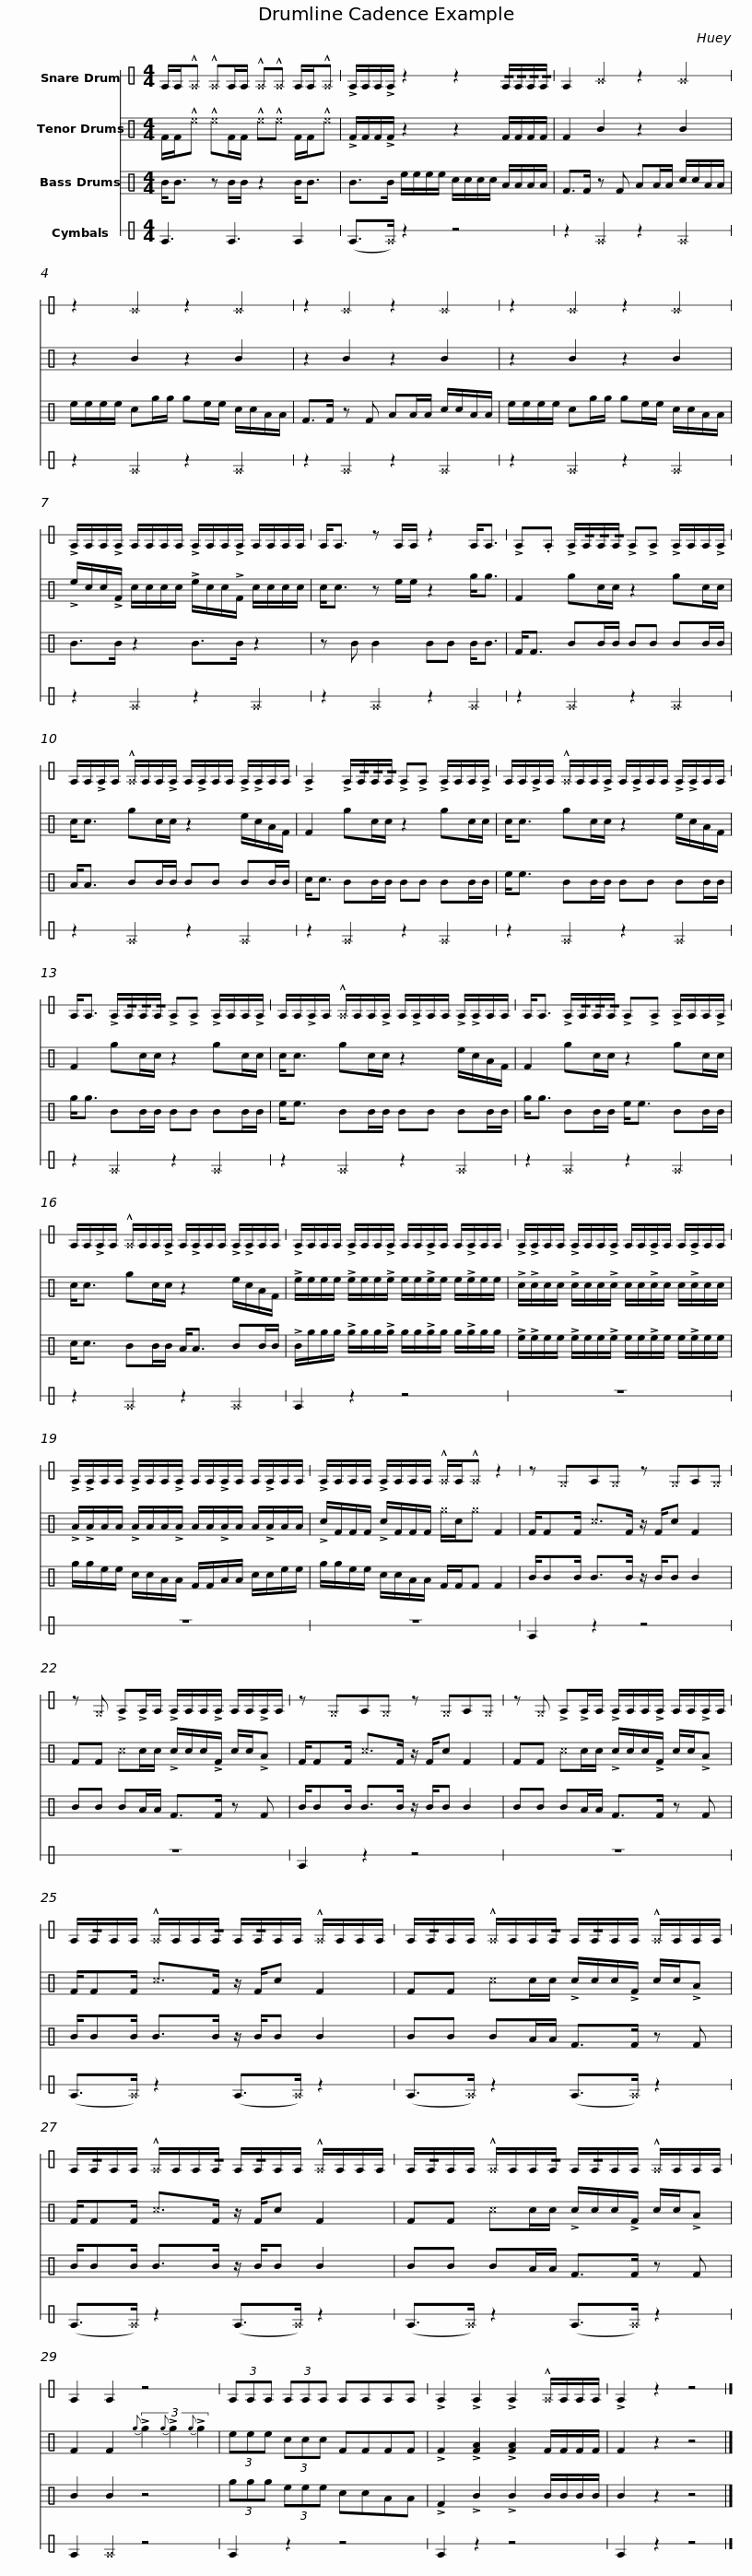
X:1
%%score 1 2 3 4
L:1/8
M:4/4
I:linebreak $
K:C
V:1 perc stafflines=1
K:none
V:2 perc
K:none
V:3 perc
K:none
V:4 perc stafflines=1
K:none
V:1
 E/E/!^!^E !^!^EE/E/ !^!^E!^!^E E/E/!^!^E | !>!E/E/E/!>!E/ z2 z2 !/!E/!/!E/!/!E/!/!E/ | E2 ^G2 z2 ^G2 |$ z2 ^G2 z2 ^G2 | z2 ^G2 z2 ^G2 | %5
 z2 ^G2 z2 ^G2 |$ !>!E/E/E/!>!E/ E/E/E/E/ !>!E/E/E/!>!E/ E/E/E/E/ | E<E z E/E/ z2 E<E | !>!E.E !>!E/!/!E/!/!E/!/!E/ !>!E!>!E !>!E/E/E/!>!E/ |$ E/E/!>!E/E/ !^!^E/E/E/!>!E/ E/!>!E/E/E/ !>!E/!>!E/E/E/ | %10
 !>!E2 !>!E/!/!E/!/!E/!/!E/ !>!E!>!E !>!E/E/E/!>!E/ | E/E/!>!E/E/ !^!^E/E/E/!>!E/ E/!>!E/E/E/ !>!E/!>!E/E/E/ |$ E<E !>!E/!/!E/!/!E/!/!E/ !>!E!>!E !>!E/E/E/!>!E/ | E/E/!>!E/E/ !^!^E/E/E/!>!E/ E/!>!E/E/E/ !>!E/!>!E/E/E/ | E<E !>!E/!/!E/!/!E/!/!E/ !>!E!>!E !>!E/E/E/!>!E/ |$ %15
 E/E/!>!E/E/ !^!^E/E/E/!>!E/ E/!>!E/E/E/ !>!E/!>!E/E/E/ | !>!E/E/E/E/ !>!E/E/E/!>!E/ E/E/!>!E/E/ E/!>!E/E/E/ | !>!E/!>!E/E/E/ !>!E/E/E/!>!E/ E/E/!>!E/E/ E/!>!E/E/E/ |$ !>!E/!>!E/E/E/ !>!E/E/E/!>!E/ E/E/!>!E/E/ E/!>!E/E/E/ | !>!E/E/E/E/ !>!E/E/E/E/ !^!^E/E/!^!^E z2 | %20
 z ^DE^D z ^DE^D |$ z ^D !>!E!>!E/E/ !>!E/E/E/!>!E/ E/E/!>!E/E/ | z ^DE^D z ^DE^D | z ^D !>!E!>!E/E/ !>!E/E/E/!>!E/ E/E/!>!E/E/ |$ E/!/!E/E/E/ !^!^E/E/E/!/!E/ E/!/!E/E/E/ !^!^E/E/E/E/ | %25
 E/!/!E/E/E/ !^!^E/E/E/!/!E/ E/!/!E/E/E/ !^!^E/E/E/E/ |$ E/!/!E/E/E/ !^!^E/E/E/!/!E/ E/!/!E/E/E/ !^!^E/E/E/E/ | E/!/!E/E/E/ !^!^E/E/E/!/!E/ E/!/!E/E/E/ !^!^E/E/E/E/ | E2 E2 z4 |$ (3EEE (3EEE EEEE | %30
 !>!E2 !>!E2 !>!E2 !^!^E/E/E/E/ | !>!E2 z2 z4 |] %32
V:2
 F/F/!^!^e !^!^eF/F/ !^!^e!^!^e F/F/!^!^e | !>!F/F/F/!>!F/ z2 z2 F/F/F/F/ | F2 B2 z2 B2 |$ z2 B2 z2 B2 | z2 B2 z2 B2 | %5
 z2 B2 z2 B2 |$ !>!e/c/c/!>!F/ c/c/c/c/ !>!e/c/c/!>!F/ c/c/c/c/ | c<c z e/e/ z2 g<g | F2 gc/c/ z2 gc/c/ |$ c<c gc/c/ z2 e/c/A/F/ | %10
 F2 gc/c/ z2 gc/c/ | c<c gc/c/ z2 e/c/A/F/ |$ F2 gc/c/ z2 gc/c/ | c<c gc/c/ z2 e/c/A/F/ | F2 gc/c/ z2 gc/c/ |$ %15
 c<c gc/c/ z2 e/c/A/F/ | !>!e/e/e/e/ !>!e/e/e/!>!e/ e/e/!>!e/e/ e/!>!e/e/e/ | !>!c/!>!c/c/c/ !>!c/c/c/!>!c/ c/c/!>!c/c/ c/!>!c/c/c/ |$ !>!A/!>!A/A/A/ !>!A/A/A/!>!A/ A/A/!>!A/A/ A/!>!A/A/A/ | !>!c/F/F/F/ !>!c/F/F/F/ ^g/c/^g F2 | %20
 F/FF/ ^c>F z/ F/c F2 |$ FF ^cc/c/ !>!c/c/c/!>!F/ c/c/!>!A | F/FF/ ^c>F z/ F/c F2 | FF ^cc/c/ !>!c/c/c/!>!F/ c/c/!>!A |$ F/FF/ ^c>F z/ F/c F2 | %25
 FF ^cc/c/ !>!c/c/c/!>!F/ c/c/!>!A |$ F/FF/ ^c>F z/ F/c F2 | FF ^cc/c/ !>!c/c/c/!>!F/ c/c/!>!A | F2 F2{g} (3!>!g2{g} !>!g2{g} !>!g2 |$ (3eee (3ccc FFFF | %30
 !>!F2 !>![FA]2 !>![FA]2 F/F/F/F/ | F2 z2 z4 |] %32
V:3
 B<B z B/B/ z2 B<B | B>B e/e/e/e/ c/c/c/c/ A/A/A/A/ | F>F z F AA/A/ c/c/A/A/ |$ e/e/e/e/ cg/g/ ge/e/ c/c/A/A/ | F>F z F AA/A/ c/c/A/A/ | %5
 e/e/e/e/ cg/g/ ge/e/ c/c/A/A/ |$ B>B z2 B>B z2 | z B B2 BB B<B | F<F BB/B/ BB BB/B/ |$ A<A BB/B/ BB BB/B/ | %10
 c<c BB/B/ BB BB/B/ | e<e BB/B/ BB BB/B/ |$ g<g BB/B/ BB BB/B/ | e<e BB/B/ BB BB/B/ | g<g BB/B/ e<e BB/B/ |$ %15
 c<c BB/B/ A<A BB/B/ | !>!B/g/g/g/ !>!g/g/g/!>!g/ g/g/!>!g/g/ g/!>!g/g/g/ | !>!e/!>!e/e/e/ !>!e/e/e/!>!e/ e/e/!>!e/e/ e/!>!e/e/e/ |$ g/g/e/e/ c/c/A/A/ F/F/A/A/ c/c/e/e/ | g/g/e/e/ c/c/A/A/ F/F/F F2 | %20
 B/BB/ B>B z/ B/B B2 |$ BB BA/A/ F>F z F | B/BB/ B>B z/ B/B B2 | BB BA/A/ F>F z F |$ B/BB/ B>B z/ B/B B2 | %25
 BB BA/A/ F>F z F |$ B/BB/ B>B z/ B/B B2 | BB BA/A/ F>F z F | B2 B2 z4 |$ (3ggg (3eee ccAA | %30
 !>!F2 !>!B2 !>!B2 B/B/B/B/ | B2 z2 z4 |] %32
V:4
 E3 E3 E2 | (E>^E) z2 z4 | z2 ^E2 z2 ^E2 |$ z2 ^E2 z2 ^E2 | z2 ^E2 z2 ^E2 | %5
 z2 ^E2 z2 ^E2 |$ z2 ^E2 z2 ^E2 | z2 ^E2 z2 ^E2 | z2 ^E2 z2 ^E2 |$ z2 ^E2 z2 ^E2 | %10
 z2 ^E2 z2 ^E2 | z2 ^E2 z2 ^E2 |$ z2 ^E2 z2 ^E2 | z2 ^E2 z2 ^E2 | z2 ^E2 z2 ^E2 |$ %15
 z2 ^E2 z2 ^E2 | E2 z2 z4 | z8 |$ z8 | z8 | %20
 E2 z2 z4 |$ z8 | E2 z2 z4 | z8 |$ (E>^E) z2 (E>^E) z2 | %25
 (E>^E) z2 (E>^E) z2 |$ (E>^E) z2 (E>^E) z2 | (E>^E) z2 (E>^E) z2 | E2 ^E2 z4 |$ E2 z2 z4 | %30
 E2 z2 z4 | E2 z2 z4 |] %32
